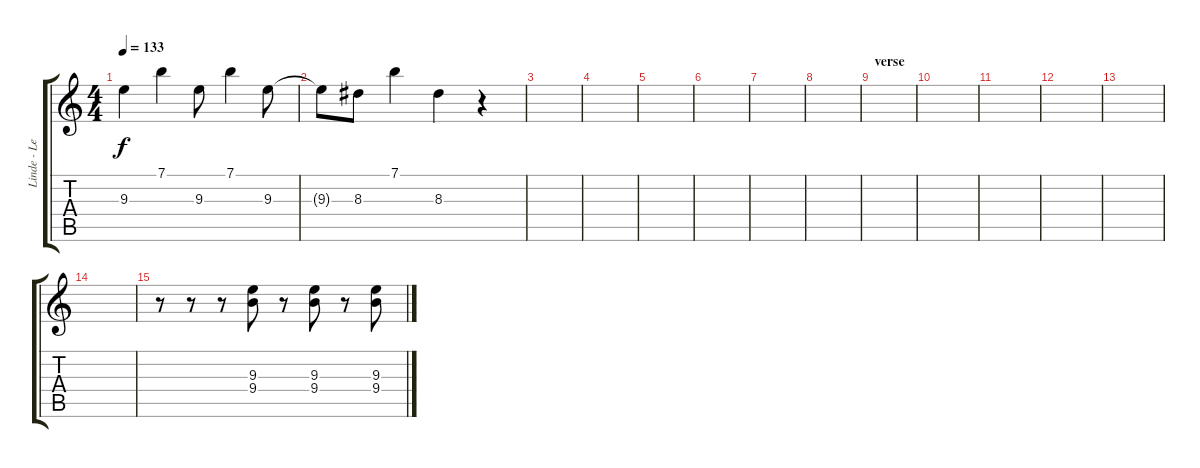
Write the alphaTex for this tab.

\track ("Linde - Lead" "Linde - Le") {instrument distortionguitar}
\staff {score tabs}
\tuning (E4 B3 G3 D3 A2 E2) {hide}
\ts (4 4)
\tempo 133
\clef g2
\ks c
9.3.4{dy f} 7.1.4 9.3.8 7.1.4 9.3.8 |
9.3{t}.8 8.3.8 7.1.4 8.3.4 r.4 |
|
|
|
|
|
|
\section ("" "verse")
|
|
|
|
|
|
r.8{volume 8} r.8 r.8 (9.3 9.4).8 r.8 (9.3 9.4).8 r.8 (9.3 9.4).8
